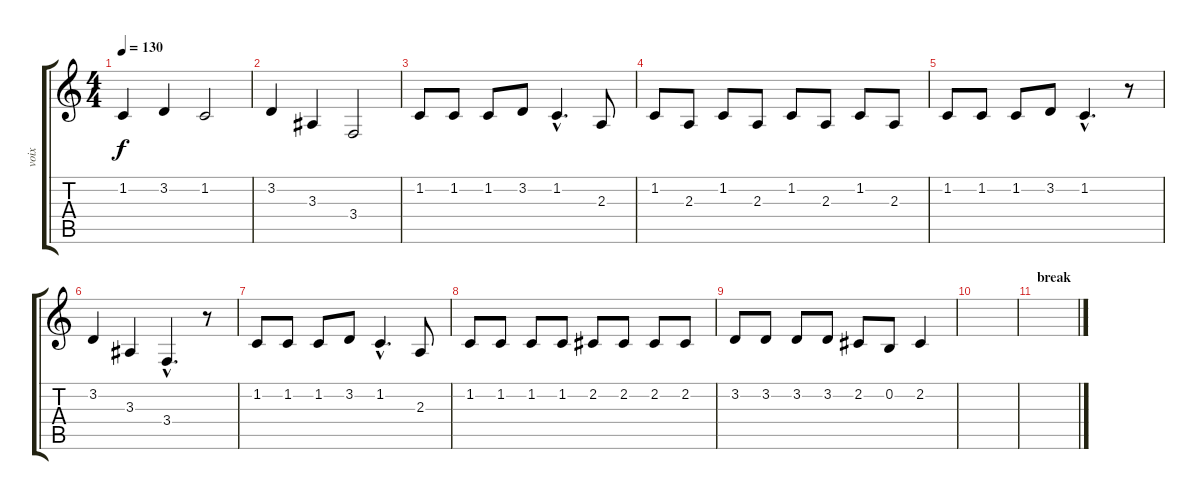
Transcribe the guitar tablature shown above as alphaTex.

\track ("voix" "voix") {instrument lead2sawtooth}
\staff {score tabs}
\tuning (E4 B3 G3 D3 A2 E2) {hide}
\ts (4 4)
\tempo 130
\clef g2
\ks c
1.2.4{dy f} 3.2.4 1.2.2 |
3.2.4 3.3.4 3.4.2 |
1.2.8 1.2.8 1.2.8 3.2.8 1.2{hac}.4{d} 2.3.8 |
1.2.8 2.3.8 1.2.8 2.3.8 1.2.8 2.3.8 1.2.8 2.3.8 |
1.2.8 1.2.8 1.2.8 3.2.8 1.2{hac}.4{d} r.8 |
3.2.4 3.3.4 3.4{hac}.4{d} r.8 |
1.2.8 1.2.8 1.2.8 3.2.8 1.2{hac}.4{d} 2.3.8 |
1.2.8 1.2.8 1.2.8 1.2.8 2.2.8 2.2.8 2.2.8 2.2.8 |
3.2.8 3.2.8 3.2.8 3.2.8 2.2.8 0.2.8 2.2.4 |
|
\section ("" "break")
